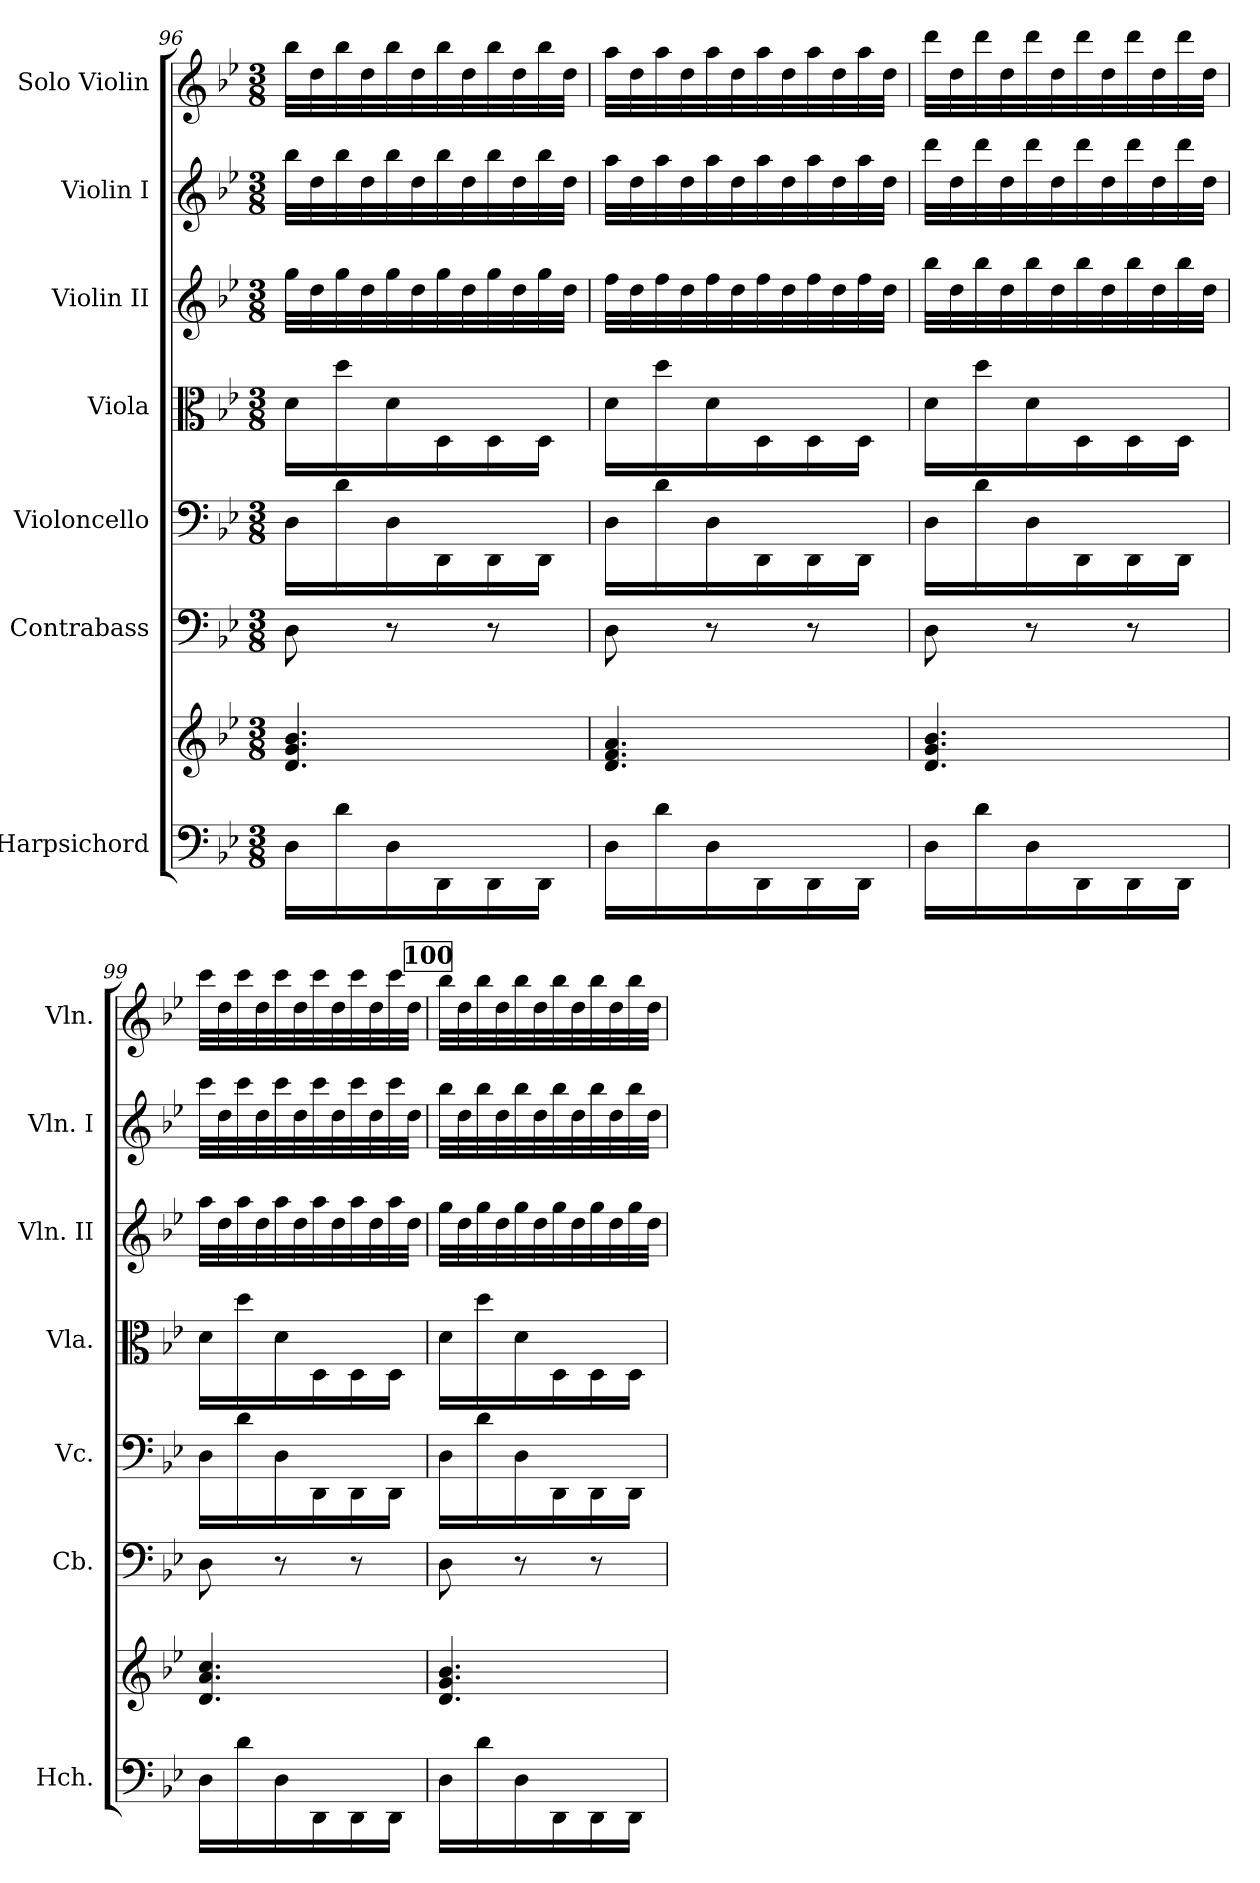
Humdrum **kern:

**kern	**kern	**kern	**kern	**kern	**kern	**kern	**kern
*part7	*part7	*part6	*part5	*part4	*part3	*part2	*part1
*staff8	*staff7	*staff6	*staff5	*staff4	*staff3	*staff2	*staff1
*I"Harpsichord	*	*I"Contrabass	*I"Violoncello	*I"Viola	*I"Violin II	*I"Violin I	*I"Solo Violin
*I'Hch.	*	*I'Cb.	*I'Vc.	*I'Vla.	*I'Vln. II	*I'Vln. I	*I'Vln.
*clefF4	*clefG2	*clefF4	*clefF4	*clefC3	*clefG2	*clefG2	*clefG2
*	*	*ITrd7c12	*	*	*	*	*
*k[b-e-]	*k[b-e-]	*k[b-e-]	*k[b-e-]	*k[b-e-]	*k[b-e-]	*k[b-e-]	*k[b-e-]
*M3/8	*M3/8	*M3/8	*M3/8	*M3/8	*M3/8	*M3/8	*M3/8
=96	=96	=96	=96	=96	=96	=96	=96
16D\LL	4.d/ 4.g/ 4.b-/	8DD\	16D\LL	16d\LL	32gg\LLL	32bb-\LLL	32bb-\LLL
.	.	.	.	.	32dd\	32dd\	32dd\
16d\	.	.	16d\	16dd\	32gg\	32bb-\	32bb-\
.	.	.	.	.	32dd\	32dd\	32dd\
16D\	.	8r	16D\	16d\	32gg\	32bb-\	32bb-\
.	.	.	.	.	32dd\	32dd\	32dd\
16DD\	.	.	16DD\	16D\	32gg\	32bb-\	32bb-\
.	.	.	.	.	32dd\	32dd\	32dd\
16DD\	.	8r	16DD\	16D\	32gg\	32bb-\	32bb-\
.	.	.	.	.	32dd\	32dd\	32dd\
16DD\JJ	.	.	16DD\JJ	16D\JJ	32gg\	32bb-\	32bb-\
.	.	.	.	.	32dd\JJJ	32dd\JJJ	32dd\JJJ
=97	=97	=97	=97	=97	=97	=97	=97
16D\LL	4.d/ 4.f/ 4.a/	8DD\	16D\LL	16d\LL	32ff\LLL	32aa\LLL	32aa\LLL
.	.	.	.	.	32dd\	32dd\	32dd\
16d\	.	.	16d\	16dd\	32ff\	32aa\	32aa\
.	.	.	.	.	32dd\	32dd\	32dd\
16D\	.	8r	16D\	16d\	32ff\	32aa\	32aa\
.	.	.	.	.	32dd\	32dd\	32dd\
16DD\	.	.	16DD\	16D\	32ff\	32aa\	32aa\
.	.	.	.	.	32dd\	32dd\	32dd\
16DD\	.	8r	16DD\	16D\	32ff\	32aa\	32aa\
.	.	.	.	.	32dd\	32dd\	32dd\
16DD\JJ	.	.	16DD\JJ	16D\JJ	32ff\	32aa\	32aa\
.	.	.	.	.	32dd\JJJ	32dd\JJJ	32dd\JJJ
!!LO:PB:g=z
=98	=98	=98	=98	=98	=98	=98	=98
16D\LL	4.d/ 4.g/ 4.b-/	8DD\	16D\LL	16d\LL	32bb-\LLL	32ddd\LLL	32ddd\LLL
.	.	.	.	.	32dd\	32dd\	32dd\
16d\	.	.	16d\	16dd\	32bb-\	32ddd\	32ddd\
.	.	.	.	.	32dd\	32dd\	32dd\
16D\	.	8r	16D\	16d\	32bb-\	32ddd\	32ddd\
.	.	.	.	.	32dd\	32dd\	32dd\
16DD\	.	.	16DD\	16D\	32bb-\	32ddd\	32ddd\
.	.	.	.	.	32dd\	32dd\	32dd\
16DD\	.	8r	16DD\	16D\	32bb-\	32ddd\	32ddd\
.	.	.	.	.	32dd\	32dd\	32dd\
16DD\JJ	.	.	16DD\JJ	16D\JJ	32bb-\	32ddd\	32ddd\
.	.	.	.	.	32dd\JJJ	32dd\JJJ	32dd\JJJ
=99	=99	=99	=99	=99	=99	=99	=99
16D\LL	4.d/ 4.a/ 4.cc/	8DD\	16D\LL	16d\LL	32aa\LLL	32ccc\LLL	32ccc\LLL
.	.	.	.	.	32dd\	32dd\	32dd\
16d\	.	.	16d\	16dd\	32aa\	32ccc\	32ccc\
.	.	.	.	.	32dd\	32dd\	32dd\
16D\	.	8r	16D\	16d\	32aa\	32ccc\	32ccc\
.	.	.	.	.	32dd\	32dd\	32dd\
16DD\	.	.	16DD\	16D\	32aa\	32ccc\	32ccc\
.	.	.	.	.	32dd\	32dd\	32dd\
16DD\	.	8r	16DD\	16D\	32aa\	32ccc\	32ccc\
.	.	.	.	.	32dd\	32dd\	32dd\
16DD\JJ	.	.	16DD\JJ	16D\JJ	32aa\	32ccc\	32ccc\
.	.	.	.	.	32dd\JJJ	32dd\JJJ	32dd\JJJ
!!LO:REH:place=s1:a:B:fs=14:t=100
=100	=100	=100	=100	=100	=100	=100	=100
16D\LL	4.d/ 4.g/ 4.b-/	8DD\	16D\LL	16d\LL	32gg\LLL	32bb-\LLL	32bb-\LLL
.	.	.	.	.	32dd\	32dd\	32dd\
16d\	.	.	16d\	16dd\	32gg\	32bb-\	32bb-\
.	.	.	.	.	32dd\	32dd\	32dd\
16D\	.	8r	16D\	16d\	32gg\	32bb-\	32bb-\
.	.	.	.	.	32dd\	32dd\	32dd\
16DD\	.	.	16DD\	16D\	32gg\	32bb-\	32bb-\
.	.	.	.	.	32dd\	32dd\	32dd\
16DD\	.	8r	16DD\	16D\	32gg\	32bb-\	32bb-\
.	.	.	.	.	32dd\	32dd\	32dd\
16DD\JJ	.	.	16DD\JJ	16D\JJ	32gg\	32bb-\	32bb-\
.	.	.	.	.	32dd\JJJ	32dd\JJJ	32dd\JJJ
=	=	=	=	=	=	=	=
*-	*-	*-	*-	*-	*-	*-	*-
